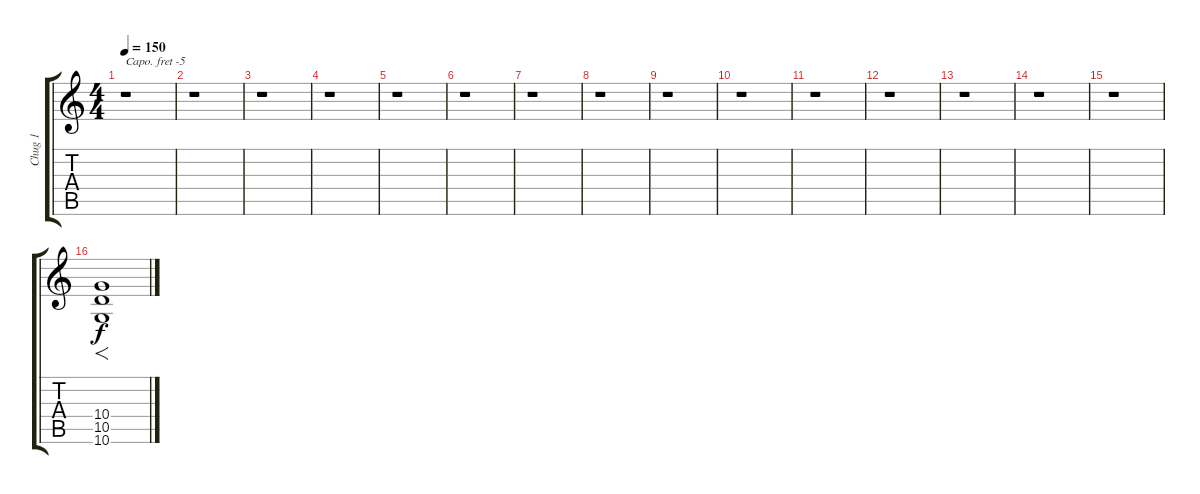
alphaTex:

\track ("Chug 1" "Chug 1") {instrument distortionguitar}
\staff {score tabs}
\capo -5
\tuning (E4 B3 G3 D3 A2 D2) {hide}
\ts (4 4)
\tempo 150
\clef g2
\ks c
r.1{dy f instrument distortionguitar} |
r.1 |
r.1 |
r.1 |
r.1 |
r.1 |
r.1 |
r.1 |
r.1 |
r.1 |
r.1 |
r.1 |
r.1 |
r.1 |
r.1 |
(10.4 10.5 10.6).1{f}
